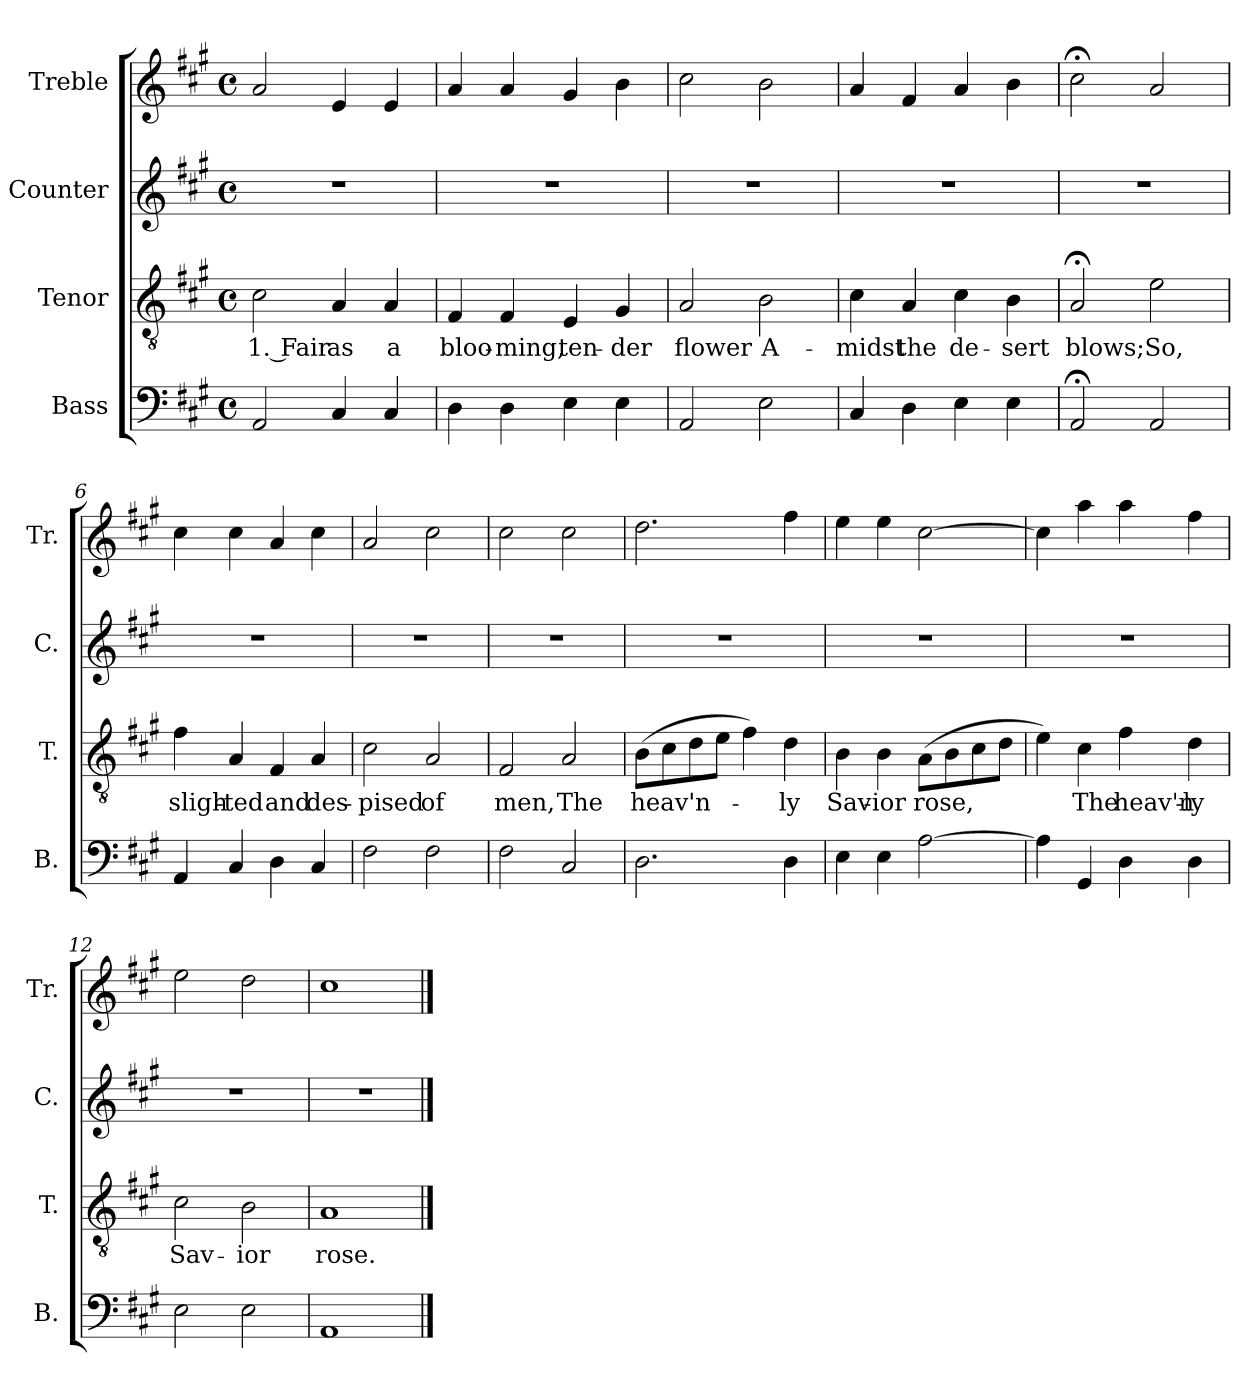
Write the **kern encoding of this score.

**kern	**kern	**text	**kern	**kern
*part4	*part3	*part3	*part2	*part1
*staff4	*staff3	*staff3	*staff2	*staff1
*I"Bass	*I"Tenor	*	*I"Counter	*I"Treble
*I'B.	*I'T.	*	*I'C.	*I'Tr.
*clefF4	*clefGv2	*	*clefG2	*clefG2
*k[f#c#g#]	*k[f#c#g#]	*	*k[f#c#g#]	*k[f#c#g#]
*M4/4	*M4/4	*	*M4/4	*M4/4
*met(c)	*met(c)	*	*met(c)	*met(c)
=1	=1	=1	=1	=1
2AA/	2c#\	1. Fair	1r	2a/
4C#/	4A/	as	.	4e/
4C#/	4A/	a	.	4e/
=2	=2	=2	=2	=2
4D\	4F#/	bloo-	1r	4a/
4D\	4F#/	-ming,	.	4a/
4E\	4E/	ten-	.	4g#/
4E\	4G#/	-der	.	4b\
=3	=3	=3	=3	=3
2AA/	2A/	flower	1r	2cc#\
2E\	2B\	A-	.	2b\
=4	=4	=4	=4	=4
4C#/	4c#\	-midst	1r	4a/
4D\	4A/	the	.	4f#/
4E\	4c#\	de-	.	4a/
4E\	4B\	-sert	.	4b\
=5	=5	=5	=5	=5
2AA;</	2A;</	blows;	1r	2cc#;<\
2AA/	2e\	So,	.	2a/
=6	=6	=6	=6	=6
4AA/	4f#\	sligh-	1r	4cc#\
4C#/	4A/	-ted	.	4cc#\
4D\	4F#/	and	.	4a/
4C#/	4A/	des-	.	4cc#\
=7	=7	=7	=7	=7
2F#\	2c#\	-pised	1r	2a/
2F#\	2A/	of	.	2cc#\
=8	=8	=8	=8	=8
2F#\	2F#/	men,	1r	2cc#\
2C#/	2A/	The	.	2cc#\
=9	=9	=9	=9	=9
2.D\	(8B\L	heav'n-	1r	2.dd\
.	8c#\	.	.	.
.	8d\	.	.	.
.	8e\J	.	.	.
.	4f#\)	.	.	.
4D\	4d\	-ly	.	4ff#\
=10	=10	=10	=10	=10
4E\	4B\	Sav-	1r	4ee\
4E\	4B\	-ior	.	4ee\
[2A\	(8A\L	rose,	.	[2cc#\
.	8B\	.	.	.
.	8c#\	.	.	.
.	8d\J	.	.	.
=11	=11	=11	=11	=11
4A\]	4e\)	.	1r	4cc#\]
4GG#/	4c#\	The	.	4aa\
4D\	4f#\	heav'n-	.	4aa\
4D\	4d\	-ly	.	4ff#\
=12	=12	=12	=12	=12
2E\	2c#\	Sav-	1r	2ee\
2E\	2B\	-ior	.	2dd\
=13	=13	=13	=13	=13
1AA	1A	rose.	1r	1cc#
==	==	==	==	==
*-	*-	*-	*-	*-
